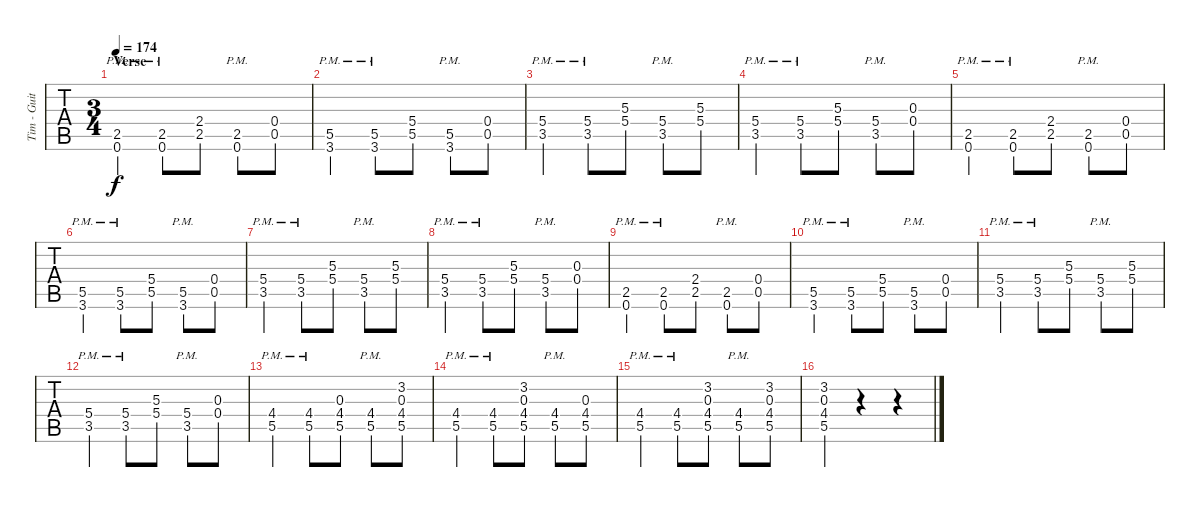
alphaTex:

\track ("Tim - Guitar One" "Tim - Guit") {instrument acousticguitarsteel}
\staff {tabs}
\tuning (Eb4 Bb3 Gb3 Db3 Ab2 Eb2) {hide}
\ts (3 4)
\section ("" "Verse")
\tempo 174
\clef g2
\ks ebminor
(2.5{pm} 0.6{pm}).4{dy f} (2.5{pm} 0.6{pm}).8 (2.4 2.5).8 (2.5{pm} 0.6{pm}).8 (0.4 0.5).8 |
(5.5{pm} 3.6{pm}).4 (5.5{pm} 3.6{pm}).8 (5.4 5.5).8 (5.5{pm} 3.6{pm}).8 (0.4 0.5).8 |
(5.4{pm} 3.5{pm}).4 (5.4{pm} 3.5{pm}).8 (5.3 5.4).8 (5.4{pm} 3.5{pm}).8 (5.3 5.4).8 |
(5.4{pm} 3.5{pm}).4 (5.4{pm} 3.5{pm}).8 (5.3 5.4).8 (5.4{pm} 3.5{pm}).8 (0.3 0.4).8 |
(2.5{pm} 0.6{pm}).4 (2.5{pm} 0.6{pm}).8 (2.4 2.5).8 (2.5{pm} 0.6{pm}).8 (0.4 0.5).8 |
(5.5{pm} 3.6{pm}).4 (5.5{pm} 3.6{pm}).8 (5.4 5.5).8 (5.5{pm} 3.6{pm}).8 (0.4 0.5).8 |
(5.4{pm} 3.5{pm}).4 (5.4{pm} 3.5{pm}).8 (5.3 5.4).8 (5.4{pm} 3.5{pm}).8 (5.3 5.4).8 |
(5.4{pm} 3.5{pm}).4 (5.4{pm} 3.5{pm}).8 (5.3 5.4).8 (5.4{pm} 3.5{pm}).8 (0.3 0.4).8 |
(2.5{pm} 0.6{pm}).4 (2.5{pm} 0.6{pm}).8 (2.4 2.5).8 (2.5{pm} 0.6{pm}).8 (0.4 0.5).8 |
(5.5{pm} 3.6{pm}).4 (5.5{pm} 3.6{pm}).8 (5.4 5.5).8 (5.5{pm} 3.6{pm}).8 (0.4 0.5).8 |
(5.4{pm} 3.5{pm}).4 (5.4{pm} 3.5{pm}).8 (5.3 5.4).8 (5.4{pm} 3.5{pm}).8 (5.3 5.4).8 |
(5.4{pm} 3.5{pm}).4 (5.4{pm} 3.5{pm}).8 (5.3 5.4).8 (5.4{pm} 3.5{pm}).8 (0.3 0.4).8 |
(4.4{pm} 5.5{pm}).4 (4.4{pm} 5.5{pm}).8 (0.3 4.4 5.5).8 (4.4{pm} 5.5{pm}).8 (3.2 0.3 4.4 5.5).8 |
(4.4{pm} 5.5{pm}).4 (4.4{pm} 5.5{pm}).8 (3.2 0.3 4.4 5.5).8 (4.4{pm} 5.5{pm}).8 (0.3 4.4 5.5).8 |
(4.4{pm} 5.5{pm}).4 (4.4{pm} 5.5{pm}).8 (3.2 0.3 4.4 5.5).8 (4.4{pm} 5.5{pm}).8 (3.2 0.3 4.4 5.5).8 |
(3.2{st} 0.3{st} 4.4{st} 5.5{st}).4 r.4 r.4
